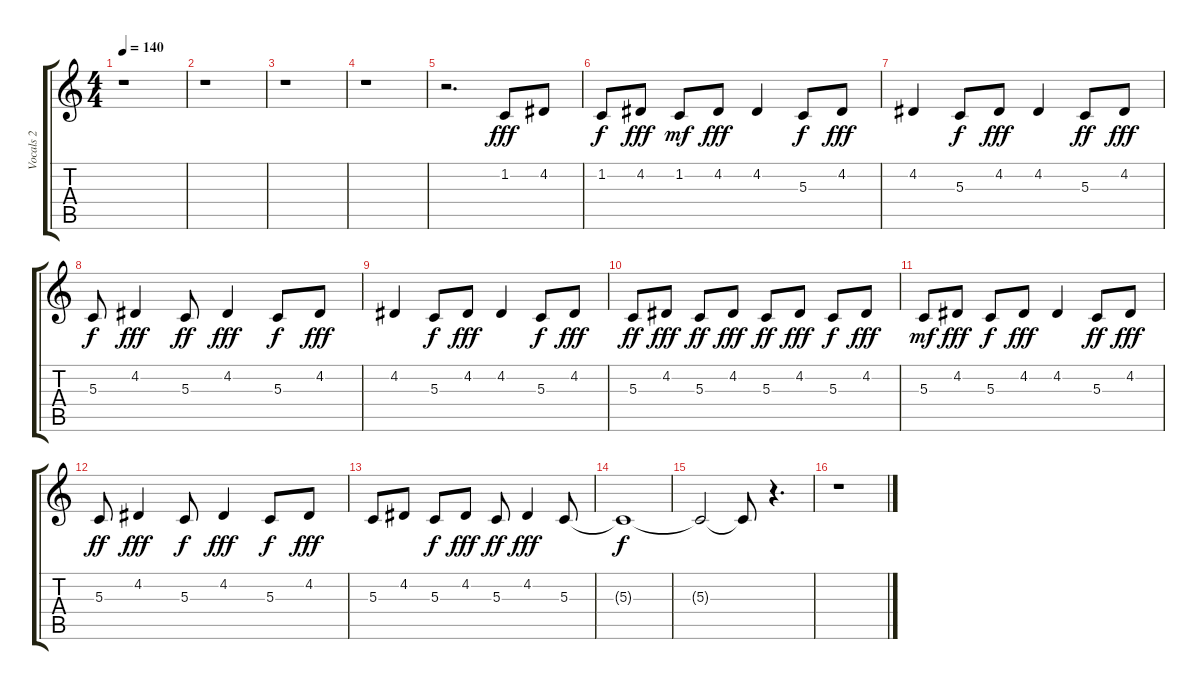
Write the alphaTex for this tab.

\track ("Vocals 2" "Vocals 2") {instrument fx1rain}
\staff {score tabs}
\tuning (E4 B3 G3 D3 A2 E2) {hide}
\ts (4 4)
\tempo 140
\clef g2
\ks c
r.1{dy f} |
r.1 |
r.1 |
r.1 |
r.2{d} 1.2.8{dy fff balance 10} 4.2.8 |
1.2.8{dy f} 4.2.8{dy fff} 1.2.8{dy mf} 4.2.8{dy fff} 4.2.4 5.3.8{dy f balance 6} 4.2.8{dy fff} |
4.2.4 5.3.8{dy f balance 12} 4.2.8{dy fff} 4.2.4 5.3.8{dy ff balance 10} 4.2.8{dy fff} |
5.3.8{dy f} 4.2.4{dy fff balance 3} 5.3.8{dy ff} 4.2.4{dy fff} 5.3.8{dy f balance 12} 4.2.8{dy fff} |
4.2.4 5.3.8{dy f balance 3} 4.2.8{dy fff} 4.2.4 5.3.8{dy f balance 3} 4.2.8{dy fff} |
5.3.8{dy ff} 4.2.8{dy fff balance 12} 5.3.8{dy ff} 4.2.8{dy fff} 5.3.8{dy ff} 4.2.8{dy fff balance 14} 5.3.8{dy f} 4.2.8{dy fff} |
5.3.8{dy mf} 4.2.8{dy fff balance 6} 5.3.8{dy f} 4.2.8{dy fff} 4.2.4 5.3.8{dy ff balance 5} 4.2.8{dy fff} |
5.3.8{dy ff} 4.2.4{dy fff balance 5} 5.3.8{dy f} 4.2.4{dy fff} 5.3.8{dy f balance 11} 4.2.8{dy fff} |
5.3.8 4.2.8{balance 5} 5.3.8{dy f} 4.2.8{dy fff} 5.3.8{dy ff} 4.2.4{dy fff balance 11} 5.3.8 |
5.3{t}.1{dy f} |
5.3{t}.2 5.3{t}.8 r.4{d} |
r.1
